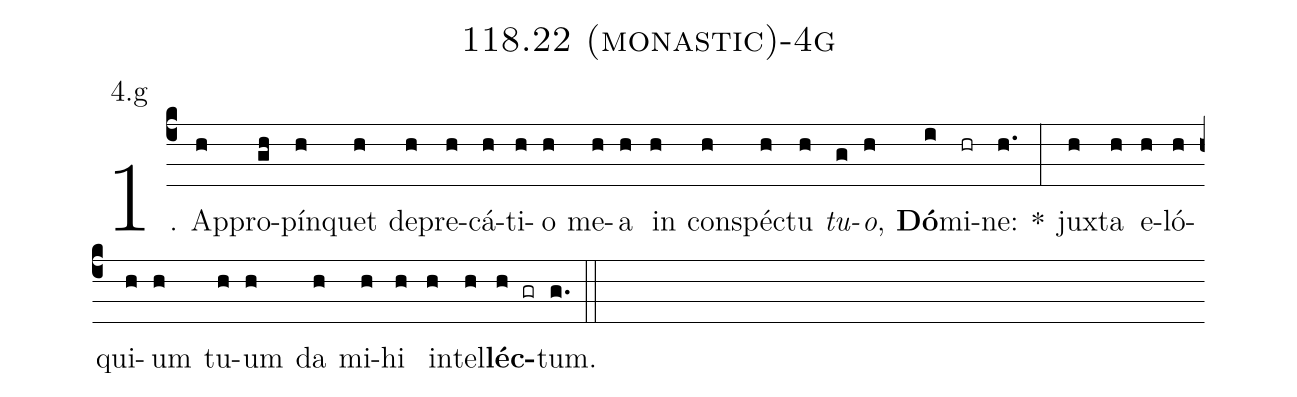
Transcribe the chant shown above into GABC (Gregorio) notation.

name: 118.22 (monastic)-4g;
annotation: 4.g;
%%
(c4)1. Ap(h)pro(gh)pín(h)quet(h) de(h)pre(h)cá(h)ti(h)o(h) me(h)a(h) in(h) con(h)spéc(h)tu(h) <i>tu</i>(g)<i>o</i>,(h) <b>Dó</b>(i)mi(hr)ne:(h.) *(:) jux(h)ta(h) e(h)ló(h)qui(h)um(h) tu(h)um(h) da(h) mi(h)hi(h) in(h)tel(h)<b>léc</b>(h gr)tum.(g.) (::)
